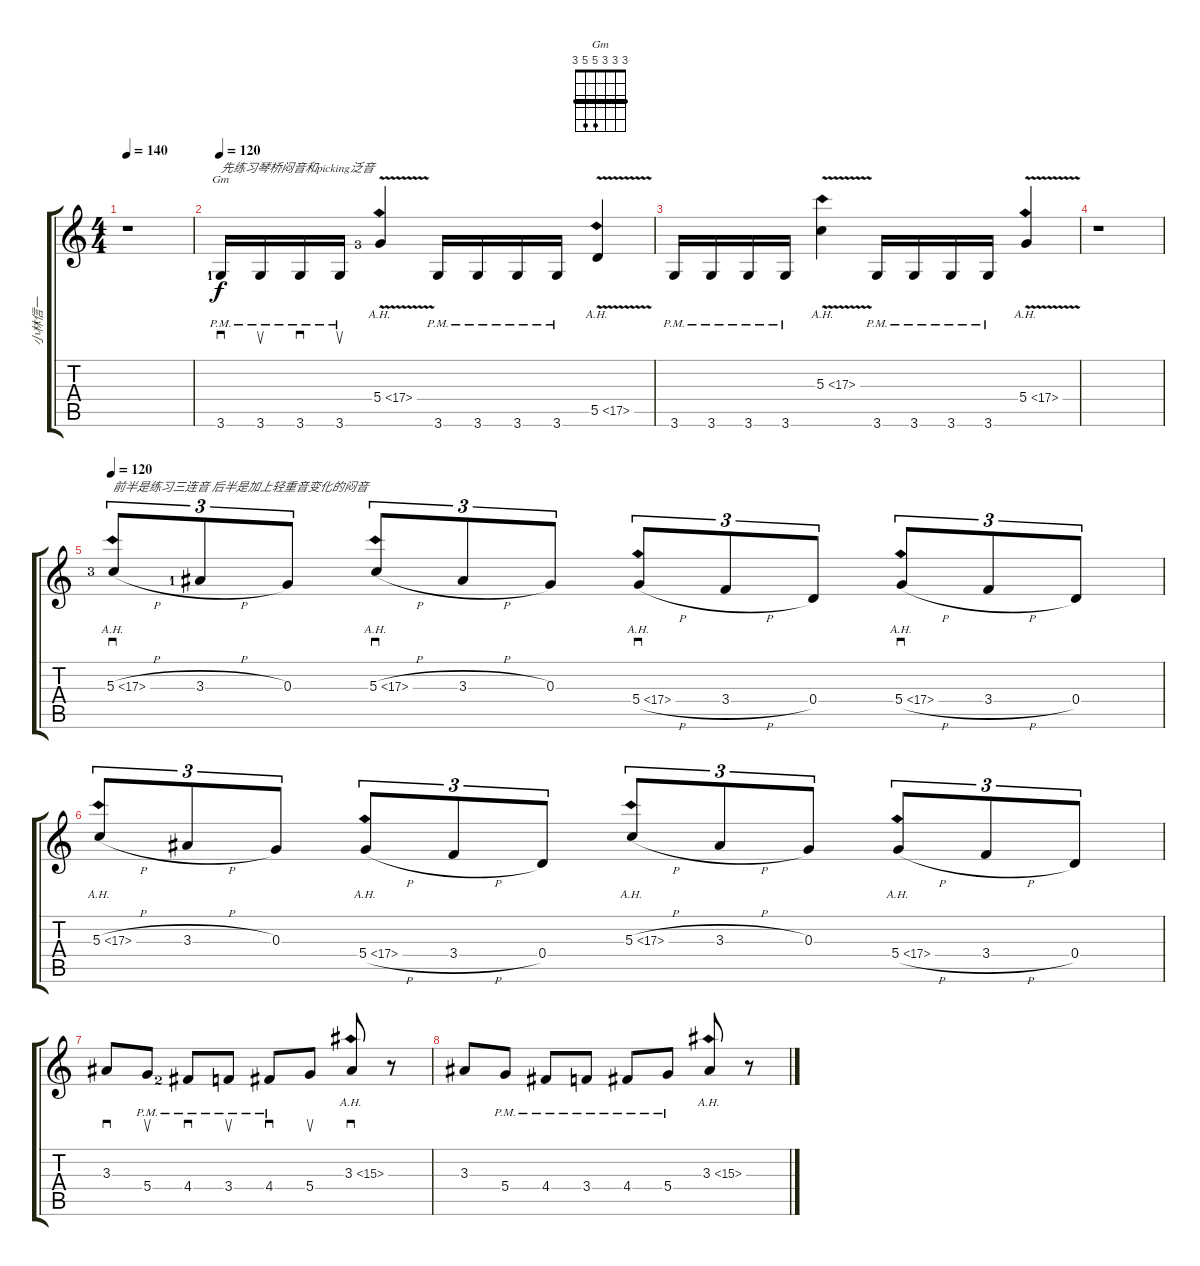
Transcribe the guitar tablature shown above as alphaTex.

\track ("小林信一" "小林信一") {instrument overdrivenguitar}
\staff {score tabs}
\tuning (E4 B3 G3 D3 A2 E2) {hide}
\chord ("Gm" 3 3 3 5 5 3) {barre 3}
\ts (4 4)
\tempo 140
\clef g2
\ks c
r.1{dy f} |
\tempo 120
3.6{pm lf 2}.16{sd ch "Gm" txt "先练习琴桥闷音和picking泛音"} 3.6{pm}.16{su} 3.6{pm}.16{sd} 3.6{pm}.16{su} 5.4{ah 12 v lf 4}.4 3.6{pm}.16 3.6{pm}.16 3.6{pm}.16 3.6{pm}.16 5.5{ah 12 v}.4 |
3.6{pm}.16 3.6{pm}.16 3.6{pm}.16 3.6{pm}.16 5.3{ah 12 v}.4 3.6{pm}.16 3.6{pm}.16 3.6{pm}.16 3.6{pm}.16 5.4{ah 12 v}.4 |
r.1 |
\tempo 120
5.3{ah 12 h lf 4}.8{sd tu (3 2) txt "前半是练习三连音 后半是加上轻重音变化的闷音"} 3.3{h lf 2}.8{tu (3 2)} 0.3.8{tu (3 2)} 5.3{ah 12 h}.8{sd tu (3 2)} 3.3{h}.8{tu (3 2)} 0.3.8{tu (3 2)} 5.4{ah 12 h}.8{sd tu (3 2)} 3.4{h}.8{tu (3 2)} 0.4.8{tu (3 2)} 5.4{ah 12 h}.8{sd tu (3 2)} 3.4{h}.8{tu (3 2)} 0.4.8{tu (3 2)} |
5.3{ah 12 h}.8{tu (3 2)} 3.3{h}.8{tu (3 2)} 0.3.8{tu (3 2)} 5.4{ah 12 h}.8{tu (3 2)} 3.4{h}.8{tu (3 2)} 0.4.8{tu (3 2)} 5.3{ah 12 h}.8{tu (3 2)} 3.3{h}.8{tu (3 2)} 0.3.8{tu (3 2)} 5.4{ah 12 h}.8{tu (3 2)} 3.4{h}.8{tu (3 2)} 0.4.8{tu (3 2)} |
3.3.8{sd} 5.4{pm}.8{su} 4.4{pm lf 3}.8{sd} 3.4{pm}.8{su} 4.4{pm}.8{sd} 5.4.8{su} 3.3{ah 12}.8{sd} r.8 |
3.3.8 5.4{pm}.8 4.4{pm}.8 3.4{pm}.8 4.4{pm}.8 5.4{pm}.8 3.3{ah 12}.8 r.8
